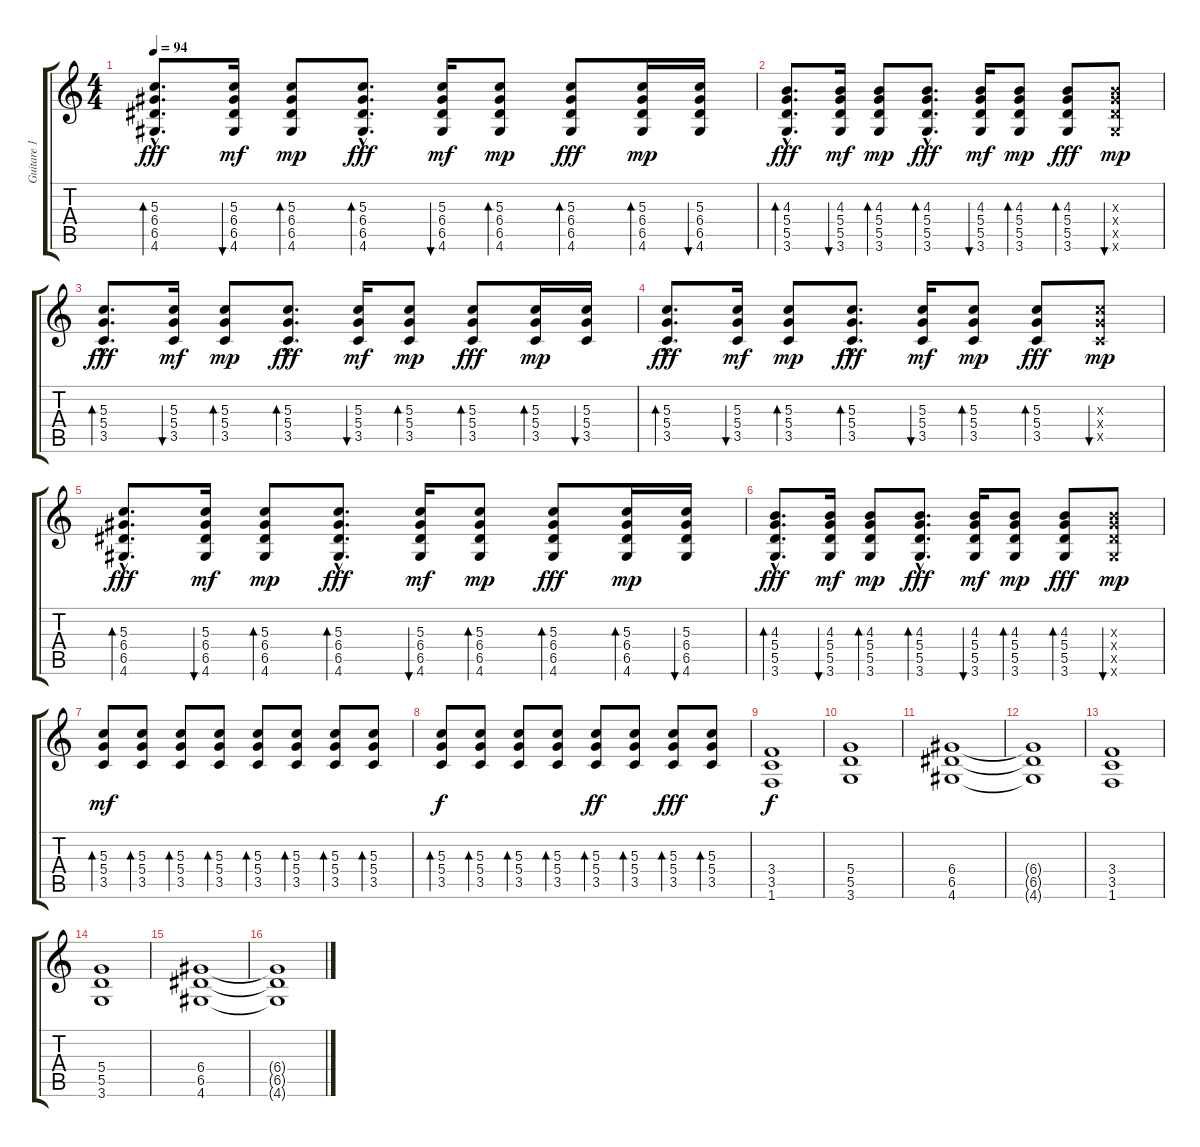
\track ("Guitare 1" "Guitare 1") {instrument acousticguitarnylon}
\staff {score tabs}
\tuning (C4 C4 G3 D3 A2 E2) {hide}
\ts (4 4)
\tempo 94
\clef g2
\ks c
(5.3{hac} 6.4{hac} 6.5{hac} 4.6{hac}).8{d bd 60 dy fff} (5.3 6.4 6.5 4.6).16{bu 60 dy mf} (5.3 6.4 6.5 4.6).8{bd 60 dy mp} (5.3{hac} 6.4{hac} 6.5{hac} 4.6{hac}).8{d bd 60 dy fff} (5.3 6.4 6.5 4.6).16{bu 60 dy mf} (5.3 6.4 6.5 4.6).8{bd 60 dy mp} (5.3 6.4 6.5 4.6).8{bd 60 dy fff} (5.3 6.4 6.5 4.6).16{bd 60 dy mp} (5.3 6.4 6.5 4.6).16{bu 60} |
(4.3{hac} 5.4{hac} 5.5{hac} 3.6{hac}).8{d bd 60 dy fff} (4.3 5.4 5.5 3.6).16{bu 60 dy mf} (4.3 5.4 5.5 3.6).8{bd 60 dy mp} (4.3{hac} 5.4{hac} 5.5{hac} 3.6{hac}).8{d bd 60 dy fff} (4.3 5.4 5.5 3.6).16{bu 60 dy mf} (4.3 5.4 5.5 3.6).8{bd 60 dy mp} (4.3 5.4 5.5 3.6).8{bd 60 dy fff} (4.3{x} 5.4{x} 5.5{x} 3.6{x}).8{bu 60 dy mp} |
(5.3{hac} 5.4{hac} 3.5{hac}).8{d bd 60 dy fff} (5.3 5.4 3.5).16{bu 60 dy mf} (5.3 5.4 3.5).8{bd 60 dy mp} (5.3{hac} 5.4{hac} 3.5{hac}).8{d bd 60 dy fff} (5.3 5.4 3.5).16{bu 60 dy mf} (5.3 5.4 3.5).8{bd 60 dy mp} (5.3 5.4 3.5).8{bd 60 dy fff} (5.3 5.4 3.5).16{bd 60 dy mp} (5.3 5.4 3.5).16{bu 60} |
(5.3{hac} 5.4{hac} 3.5{hac}).8{d bd 60 dy fff} (5.3 5.4 3.5).16{bu 60 dy mf} (5.3 5.4 3.5).8{bd 60 dy mp} (5.3{hac} 5.4{hac} 3.5{hac}).8{d bd 60 dy fff} (5.3 5.4 3.5).16{bu 60 dy mf} (5.3 5.4 3.5).8{bd 60 dy mp} (5.3 5.4 3.5).8{bd 60 dy fff} (5.3{x} 5.4{x} 3.5{x}).8{bu 60 dy mp} |
(5.3{hac} 6.4{hac} 6.5{hac} 4.6{hac}).8{d bd 60 dy fff} (5.3 6.4 6.5 4.6).16{bu 60 dy mf} (5.3 6.4 6.5 4.6).8{bd 60 dy mp} (5.3{hac} 6.4{hac} 6.5{hac} 4.6{hac}).8{d bd 60 dy fff} (5.3 6.4 6.5 4.6).16{bu 60 dy mf} (5.3 6.4 6.5 4.6).8{bd 60 dy mp} (5.3 6.4 6.5 4.6).8{bd 60 dy fff} (5.3 6.4 6.5 4.6).16{bd 60 dy mp} (5.3 6.4 6.5 4.6).16{bu 60} |
(4.3{hac} 5.4{hac} 5.5{hac} 3.6{hac}).8{d bd 60 dy fff} (4.3 5.4 5.5 3.6).16{bu 60 dy mf} (4.3 5.4 5.5 3.6).8{bd 60 dy mp} (4.3{hac} 5.4{hac} 5.5{hac} 3.6{hac}).8{d bd 60 dy fff} (4.3 5.4 5.5 3.6).16{bu 60 dy mf} (4.3 5.4 5.5 3.6).8{bd 60 dy mp} (4.3 5.4 5.5 3.6).8{bd 60 dy fff} (4.3{x} 5.4{x} 5.5{x} 3.6{x}).8{bu 60 dy mp} |
(5.3 5.4 3.5).8{bd 60 dy mf} (5.3 5.4 3.5).8{bd 60} (5.3 5.4 3.5).8{bd 60} (5.3 5.4 3.5).8{bd 60} (5.3 5.4 3.5).8{bd 60} (5.3 5.4 3.5).8{bd 60} (5.3 5.4 3.5).8{bd 60} (5.3 5.4 3.5).8{bd 60} |
(5.3 5.4 3.5).8{bd 60 dy f} (5.3 5.4 3.5).8{bd 60} (5.3 5.4 3.5).8{bd 60} (5.3 5.4 3.5).8{bd 60} (5.3 5.4 3.5).8{bd 60 dy ff} (5.3 5.4 3.5).8{bd 60} (5.3 5.4 3.5).8{bd 60 dy fff} (5.3 5.4 3.5).8{bd 60} |
(3.4 3.5 1.6).1{dy f instrument distortionguitar} |
(5.4 5.5 3.6).1 |
(6.4 6.5 4.6).1 |
(6.4{t} 6.5{t} 4.6{t}).1 |
(3.4 3.5 1.6).1 |
(5.4 5.5 3.6).1 |
(6.4 6.5 4.6).1 |
(6.4{t} 6.5{t} 4.6{t}).1
